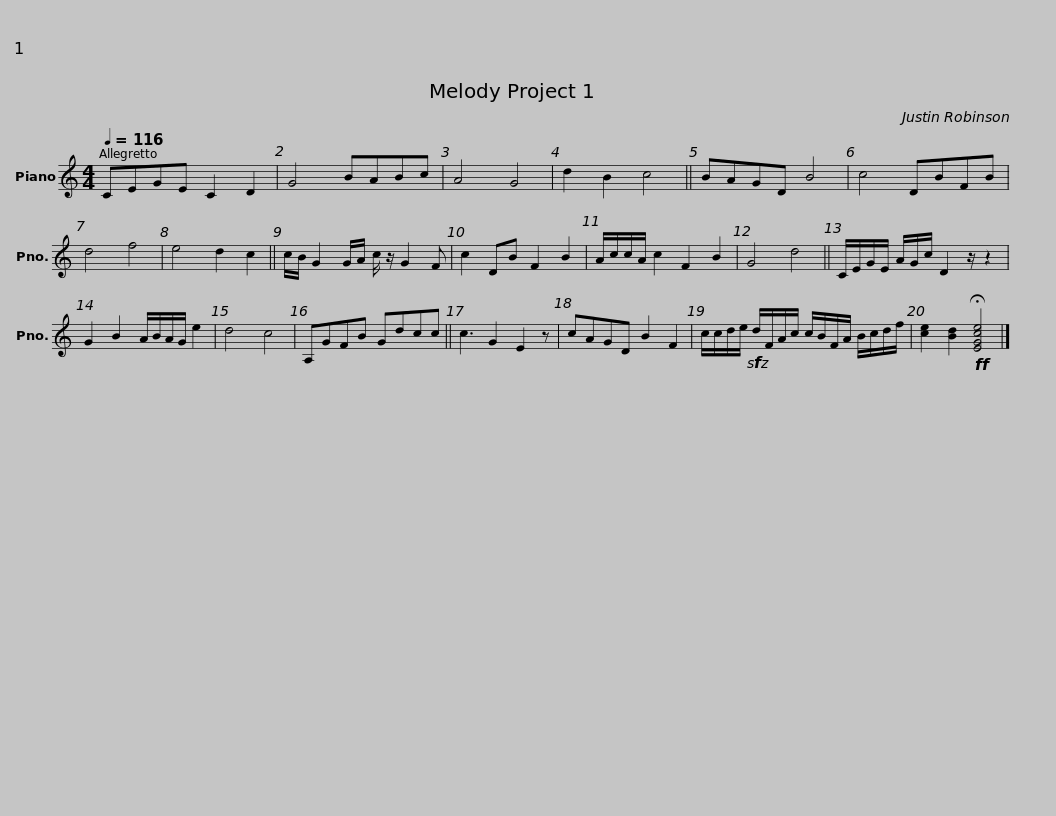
X:1
L:1/8
Q:1/4=116
M:4/4
I:linebreak $
K:C
V:1 treble
V:1
 CEGE C2 D2 | G4 BABc | A4 G4 | d2 B2 c4 ||$ BAGD B4 | %5
 c4 DBFB | d4 f4 | e4 d2 c2 ||$ c/B/ G2 G/A/ c/ z/ G2 F | c2 DB F2 B2 | %10
 A/c/c/A/ c2 F2 B2 | G4 d4 ||$ C/E/G/E/ A/G/c/ D2 z/ z2 | G2 B2 A/B/A/G/ e2 | d4 c4 | %15
 A,GFB Gdcc ||$ c3 G2 E2 z | cAGD B2 F2 | c/c/d/e/!sfz! d/F/A/c/ c/B/F/A/ B/c/d/f/ | [ce]2 [Bd]2!ff! !fermata![EGce]4 |] %20
